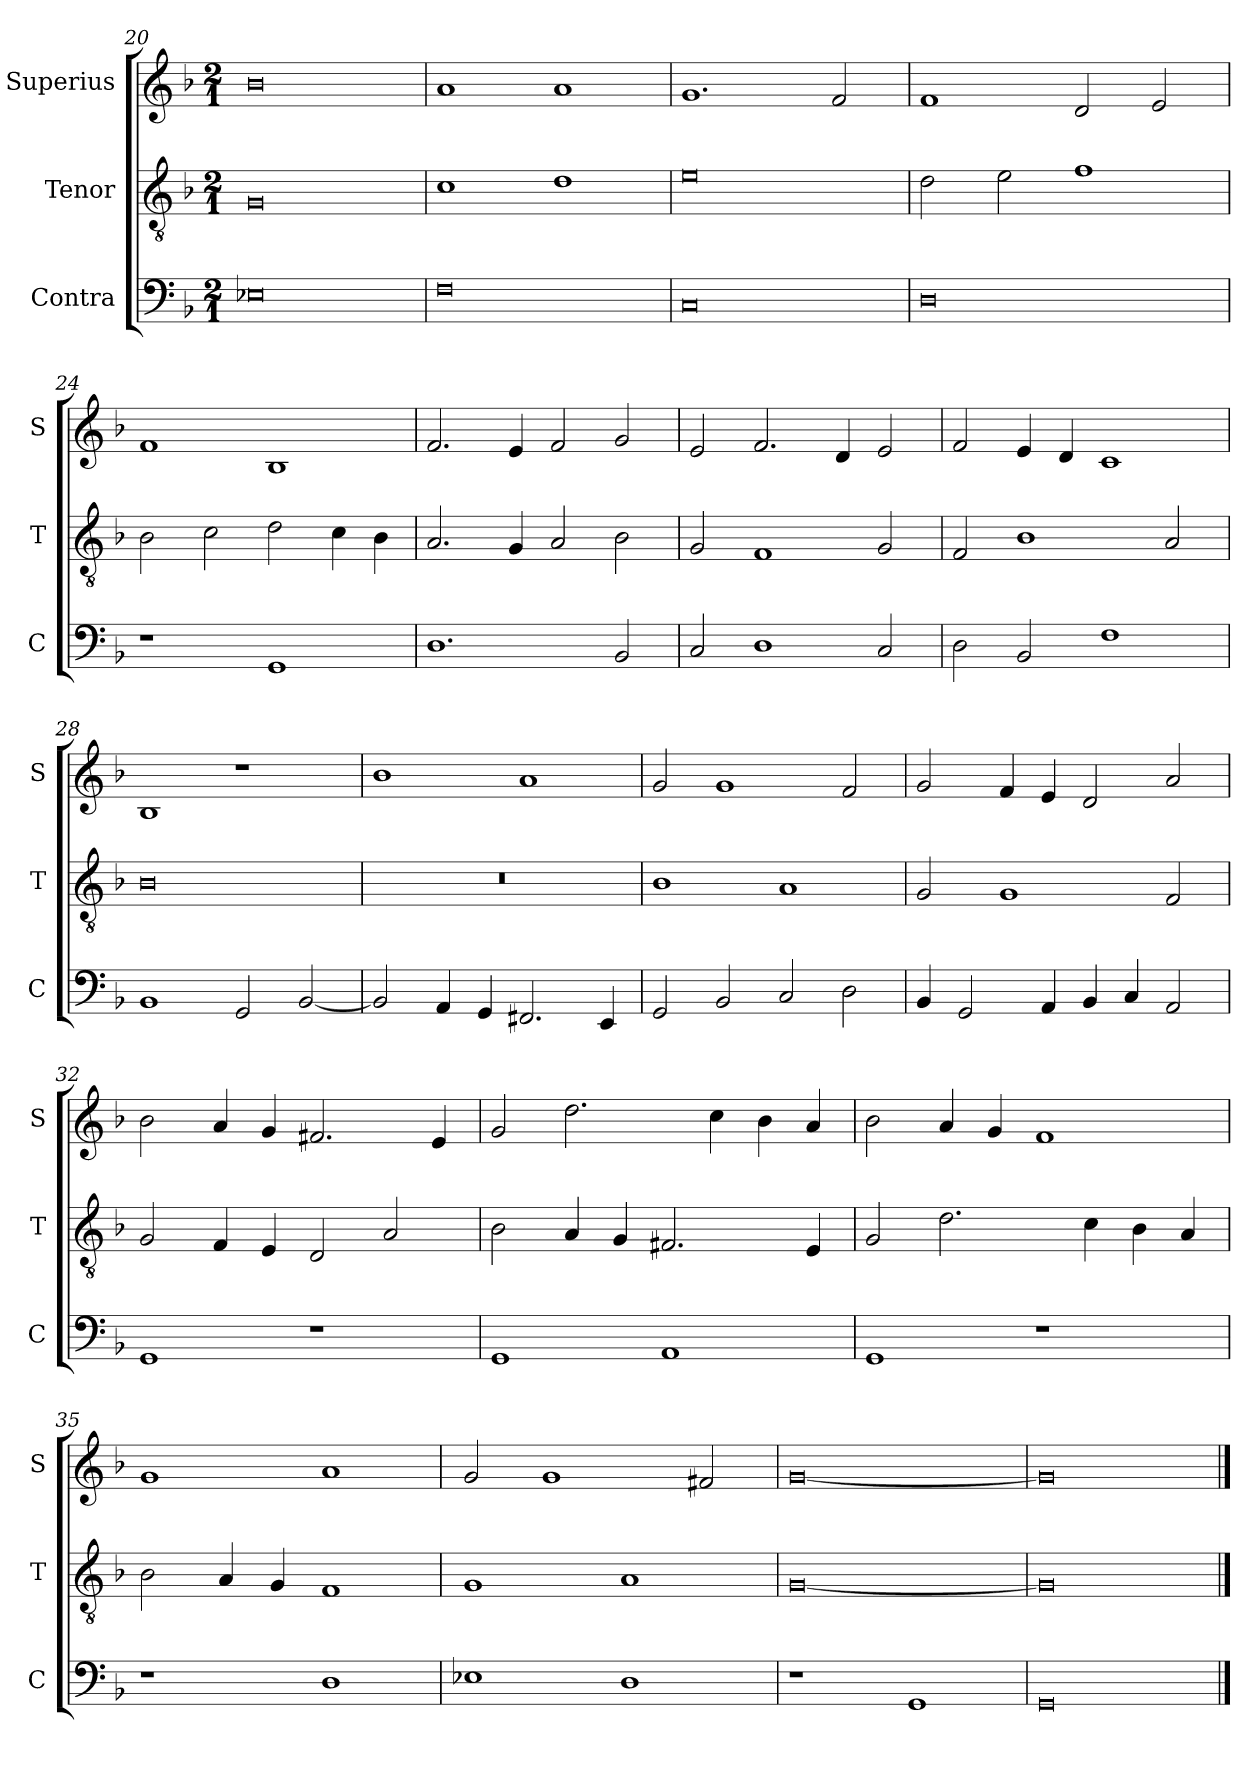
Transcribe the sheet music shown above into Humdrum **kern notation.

**kern	**kern	**kern
*part3	*part2	*part1
*staff3	*staff2	*staff1
*I"Contra	*I"Tenor	*I"Superius
*I'C	*I'T	*I'S
*clefF4	*clefGv2	*clefG2
*k[b-]	*k[b-]	*k[b-]
*M2/1	*M2/1	*M2/1
=20	=20	=20
0E-X	0G	0b-
=21	=21	=21
0F	1c	1a
.	1d	1a
=22	=22	=22
0C	0e	1.g
.	.	2f/
=23	=23	=23
0D	2d\	1f
.	2e\	.
.	1f	2d/
.	.	2e/
=24	=24	=24
1r	2B-\	1f
.	2c\	.
1GG	2d\	1B-
.	4c\	.
.	4B-\	.
=25	=25	=25
1.D	2.A/	2.f/
.	4G/	4e/
.	2A/	2f/
2BB-/	2B-\	2g/
=26	=26	=26
2C/	2G/	2e/
1D	1F	2.f/
.	.	4d/
2C/	2G/	2e/
=27	=27	=27
2D\	2F/	2f/
2BB-/	1B-	4e/
.	.	4d/
1F	.	1c
.	2A/	.
=28	=28	=28
1BB-	0B-	1B-
2GG/	.	1r
[2BB-/	.	.
=29	=29	=29
2BB-/]	0r	1b-
4AA/	.	.
4GG/	.	.
2.FF#X/	.	1a
4EE/	.	.
=30	=30	=30
2GG/	1B-	2g/
2BB-/	.	1g
2C/	1A	.
2D\	.	2f/
=31	=31	=31
4BB-/	2G/	2g/
2GG/	.	.
.	1G	4f/
4AA/	.	4e/
4BB-/	.	2d/
4C/	.	.
2AA/	2F/	2a/
=32	=32	=32
1GG	2G/	2b-\
.	4F/	4a/
.	4E/	4g/
1r	2D/	2.f#X/
.	2A/	.
.	.	4e/
=33	=33	=33
1GG	2B-\	2g/
.	4A/	2.dd\
.	4G/	.
1AA	2.F#X/	.
.	.	4cc\
.	.	4b-\
.	4E/	4a/
=34	=34	=34
1GG	2G/	2b-\
.	2.d\	4a/
.	.	4g/
1r	.	1f
.	4c\	.
.	4B-\	.
.	4A/	.
=35	=35	=35
1r	2B-\	1g
.	4A/	.
.	4G/	.
1D	1F	1a
=36	=36	=36
1E-X	1G	2g/
.	.	1g
1D	1A	.
.	.	2f#X/
=37	=37	=37
1r	[0G	[0g
1GG	.	.
=38	=38	=38
0GG	0G]	0g]
==	==	==
*-	*-	*-
